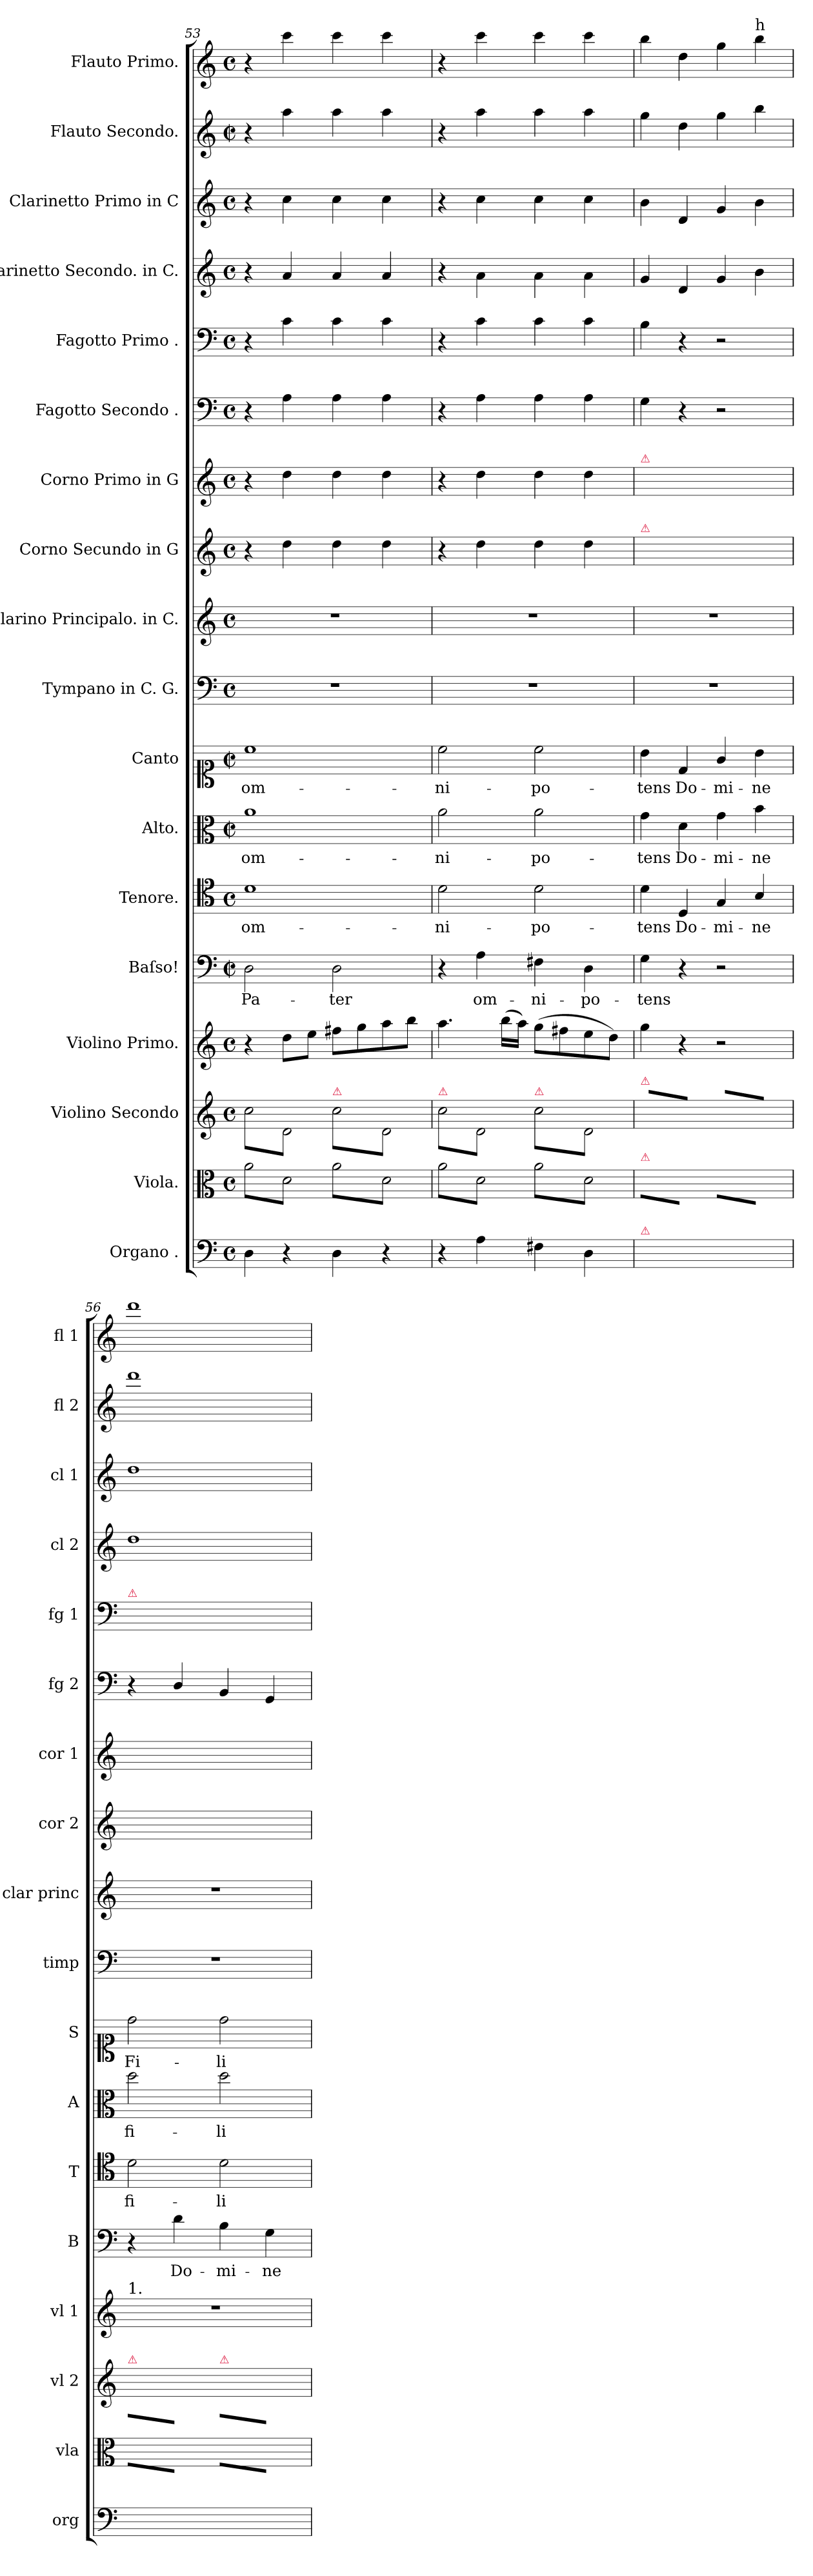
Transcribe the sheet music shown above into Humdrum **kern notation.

**kern	**kern	**kern	**kern	**kern	**text	**kern	**text	**kern	**text	**kern	**text	**kern	**kern	**kern	**kern	**kern	**kern	**kern	**kern	**kern	**kern
*part18	*part17	*part16	*part15	*part14	*part14	*part13	*part13	*part12	*part12	*part11	*part11	*part10	*part9	*part8	*part7	*part6	*part5	*part4	*part3	*part2	*part1
*staff18	*staff17	*staff16	*staff15	*staff14	*staff14	*staff13	*staff13	*staff12	*staff12	*staff11	*staff11	*staff10	*staff9	*staff8	*staff7	*staff6	*staff5	*staff4	*staff3	*staff2	*staff1
*I"Organo .	*I"Viola.	*I"Violino Secondo	*I"Violino Primo.	*I"Baſso!	*	*I"Tenore.	*	*I"Alto.	*	*I"Canto	*	*I"Tympano in C. G.	*I"Clarino Principalo. in C.	*I"Corno Secundo in G	*I"Corno Primo in G	*I"Fagotto Secondo .	*I"Fagotto Primo .	*I"Clarinetto Secondo. in C.	*I"Clarinetto Primo in C	*I"Flauto Secondo.	*I"Flauto Primo.
*I'org	*I'vla	*I'vl 2	*I'vl 1	*I'B	*	*I'T	*	*I'A	*	*I'S	*	*I'timp	*I'clar princ	*I'cor 2	*I'cor 1	*I'fg 2	*I'fg 1	*I'cl 2	*I'cl 1	*I'fl 2	*I'fl 1
*clefF4	*clefC3	*clefG2	*clefG2	*clefF4	*	*clefC4	*	*clefC3	*	*clefC1	*	*clefF4	*clefG2	*clefG2	*clefG2	*clefF4	*clefF4	*clefG2	*clefG2	*clefG2	*clefG2
*k[]	*k[]	*k[]	*k[]	*k[]	*	*k[]	*	*k[]	*	*k[]	*	*k[]	*k[]	*k[]	*k[]	*k[]	*k[]	*k[]	*k[]	*k[]	*k[]
*C:	*C:	*C:	*C:	*C:	*	*C:	*	*C:	*	*C:	*	*C:	*C:	*C:	*C:	*C:	*C:	*C:	*C:	*C:	*C:
*M4/4	*M4/4	*M4/4	*M4/4	*M4/4	*	*M4/4	*	*M4/4	*	*M4/4	*	*M4/4	*M4/4	*M4/4	*M4/4	*M4/4	*M4/4	*M4/4	*M4/4	*M4/4	*M4/4
*met(c)	*met(c)	*met(c)	*met(c)	*met(c|)	*	*met(c)	*	*met(c|)	*	*met(c|)	*	*met(c)	*met(c)	*met(c)	*met(c)	*met(c)	*met(c)	*met(c)	*met(c)	*met(c|)	*met(c)
=53	=53	=53	=53	=53	=53	=53	=53	=53	=53	=53	=53	=53	=53	=53	=53	=53	=53	=53	=53	=53	=53
!	!	!LO:TX:a:color=crimson:t=⚠	!	!	!	!	!	!	!	!	!	!	!	!	!	!	!	!	!	!	!
*	*tremolo	*	*	*	*	*	*	*	*	*	*	*	*	*	*	*	*	*	*	*	*
*	*	*tremolo	*	*	*	*	*	*	*	*	*	*	*	*	*	*	*	*	*	*	*
4D\	8a\L	8cc\L	4r	2D\	Pa-	1d	om-	1a	om-	1cc	om-	1r	1r	4r	4r	4r	4r	4r	4r	4r	4r
.	8d\	8d\	.	.	.	.	.	.	.	.	.	.	.	.	.	.	.	.	.	.	.
4r	8a\	8cc\	8dd\L	.	.	.	.	.	.	.	.	.	.	4dd\	4dd\	4A\	4c\	4a/	4cc\	4aa\	4ccc\
.	8d\J	8d\J	8ee\J	.	.	.	.	.	.	.	.	.	.	.	.	.	.	.	.	.	.
!	!	!LO:TX:a:color=crimson:t=⚠	!	!	!	!	!	!	!	!	!	!	!	!	!	!	!	!	!	!	!
4D\	8a\L	8cc\L	8ff#X\L	2D\	-ter	.	.	.	.	.	.	.	.	4dd\	4dd\	4A\	4c\	4a/	4cc\	4aa\	4ccc\
.	8d\	8d\	8gg\	.	.	.	.	.	.	.	.	.	.	.	.	.	.	.	.	.	.
4r	8a\	8cc\	8aa\	.	.	.	.	.	.	.	.	.	.	4dd\	4dd\	4A\	4c\	4a/	4cc\	4aa\	4ccc\
.	8d\J	8d\J	8bb\J	.	.	.	.	.	.	.	.	.	.	.	.	.	.	.	.	.	.
=54	=54	=54	=54	=54	=54	=54	=54	=54	=54	=54	=54	=54	=54	=54	=54	=54	=54	=54	=54	=54	=54
!	!	!LO:TX:a:color=crimson:t=⚠	!	!	!	!	!	!	!	!	!	!	!	!	!	!	!	!	!	!	!
4r	8a\L	8cc\L	4.aa\	4r	.	2d\	-ni-	2a\	-ni-	2cc\	-ni-	1r	1r	4r	4r	4r	4r	4r	4r	4r	4r
.	8d\	8d\	.	.	.	.	.	.	.	.	.	.	.	.	.	.	.	.	.	.	.
4A\	8a\	8cc\	.	4A\	om-	.	.	.	.	.	.	.	.	4dd\	4dd\	4A\	4c\	4a\	4cc\	4aa\	4ccc\
.	8d\J	8d\J	(16bb\LL	.	.	.	.	.	.	.	.	.	.	.	.	.	.	.	.	.	.
.	.	.	16aa\JJ)	.	.	.	.	.	.	.	.	.	.	.	.	.	.	.	.	.	.
!	!	!LO:TX:a:color=crimson:t=⚠	!	!	!	!	!	!	!	!	!	!	!	!	!	!	!	!	!	!	!
4F#X\	8a\L	8cc\L	(8gg\L	4F#X\	-ni-	2d\	-po-	2a\	-po-	2cc\	-po-	.	.	4dd\	4dd\	4A\	4c\	4a\	4cc\	4aa\	4ccc\
.	8d\	8d\	8ff#X\	.	.	.	.	.	.	.	.	.	.	.	.	.	.	.	.	.	.
4D\	8a\	8cc\	8ee\	4D\	-po-	.	.	.	.	.	.	.	.	4dd\	4dd\	4A\	4c\	4a\	4cc\	4aa\	4ccc\
.	8d\J	8d\J	8dd\J)	.	.	.	.	.	.	.	.	.	.	.	.	.	.	.	.	.	.
=55	=55	=55	=55	=55	=55	=55	=55	=55	=55	=55	=55	=55	=55	=55	=55	=55	=55	=55	=55	=55	=55
!	!	!	!	!	!	!	!	!	!	!	!	!	!	!	!LO:TX:a:color=crimson:t=⚠	!	!	!	!	!	!
!	!	!	!	!	!	!	!	!	!	!	!	!	!	!LO:TX:a:color=crimson:t=⚠	!	!	!	!	!	!	!
!	!	!LO:TX:a:color=crimson:t=⚠	!	!	!	!	!	!	!	!	!	!	!	!	!	!	!	!	!	!	!
!	!LO:TX:a:color=crimson:t=⚠	!	!	!	!	!	!	!	!	!	!	!	!	!	!	!	!	!	!	!	!
!LO:TX:a:color=crimson:t=⚠	!	!	!	!	!	!	!	!	!	!	!	!	!	!	!	!	!	!	!	!	!
4G\yy	8g\yyL	8b/yyL	4gg\	4G\	-tens	4d\	-tens	4g\	-tens	4b\	-tens	1r	1r	4ryy	4ryy	4G\	4B\	4g/	4b\	4gg\	4bb\
.	8d\yy	8d/yy	.	.	.	.	.	.	.	.	.	.	.	.	.	.	.	.	.	.	.
4ryy	8g\yy	8b/yy	4r	4r	.	4D/	Do-	4d\	Do-	4d/	Do-	.	.	4g/yy	4dd\yy	4r	4r	4d/	4d/	4dd\	4dd\
.	8d\yyJ	8d/yyJ	.	.	.	.	.	.	.	.	.	.	.	.	.	.	.	.	.	.	.
4G\yy	8g\yyL	8b/yyL	2r	2r	.	4G/	-mi-	4g\	-mi-	4g/	-mi-	.	.	4g/yy	4dd\yy	2r	2r	4g/	4g/	4gg\	4gg\
.	8d\yy	8d/yy	.	.	.	.	.	.	.	.	.	.	.	.	.	.	.	.	.	.	.
!	!	!	!	!	!	!	!	!	!	!	!	!	!	!	!	!	!	!	!	!	!LO:TX:a:t=h
4ryy	8g\yy	8b/yy	.	.	.	4B/	-ne	4b\	-ne	4b\	-ne	.	.	4g/yy	4dd\yy	.	.	4b\	4b\	4bb\	4bb\
.	8d\yyJ	8d/yyJ	.	.	.	.	.	.	.	.	.	.	.	.	.	.	.	.	.	.	.
=56	=56	=56	=56	=56	=56	=56	=56	=56	=56	=56	=56	=56	=56	=56	=56	=56	=56	=56	=56	=56	=56
!	!	!	!	!	!	!	!	!	!	!	!	!	!	!	!	!	!LO:TX:a:color=crimson:t=⚠	!	!	!	!
!	!	!	!LO:TX:a:t=1.	!	!	!	!	!	!	!	!	!	!	!	!	!	!	!	!	!	!
!	!	!LO:TX:a:color=crimson:t=⚠	!	!	!	!	!	!	!	!	!	!	!	!	!	!	!	!	!	!	!
4G\yy	8g\yyL	8b\yyL	1r	4r	.	2d\	fi-	2dd\	fi-	2dd\	Fi-	1r	1r	4ryy	4ryy	4r	4ryy	1dd	1dd	1ddd	1ddd
.	8d\yy	8d\yy	.	.	.	.	.	.	.	.	.	.	.	.	.	.	.	.	.	.	.
4ryy	8g\yy	8b\yy	.	4d\	Do-	.	.	.	.	.	.	.	.	4g/yy	4dd\yy	4D/	4d\yy	.	.	.	.
.	8d\yyJ	8d\yyJ	.	.	.	.	.	.	.	.	.	.	.	.	.	.	.	.	.	.	.
!	!	!LO:TX:a:color=crimson:t=⚠	!	!	!	!	!	!	!	!	!	!	!	!	!	!	!	!	!	!	!
4G\yy	8g\yyL	8b\yyL	.	4B\	-mi-	2d\	-li	2dd\	-li	2dd\	-li	.	.	4g/yy	4dd\yy	4BB/	4B\yy	.	.	.	.
.	8d\yy	8d\yy	.	.	.	.	.	.	.	.	.	.	.	.	.	.	.	.	.	.	.
4ryy	8g\yy	8b\yy	.	4G\	-ne	.	.	.	.	.	.	.	.	4g/yy	4dd\yy	4GG/	4G\yy	.	.	.	.
.	8d\yyJ	8d\yyJ	.	.	.	.	.	.	.	.	.	.	.	.	.	.	.	.	.	.	.
*	*	*Xtremolo	*	*	*	*	*	*	*	*	*	*	*	*	*	*	*	*	*	*	*
*	*Xtremolo	*	*	*	*	*	*	*	*	*	*	*	*	*	*	*	*	*	*	*	*
.	.	.	.	.	.	.	.	.	.	.	.	.	.	.	.	.	.	.	.	.	.
.	.	.	.	.	.	.	.	.	.	.	.	.	.	.	.	.	.	.	.	.	.
=	=	=	=	=	=	=	=	=	=	=	=	=	=	=	=	=	=	=	=	=	=
*-	*-	*-	*-	*-	*-	*-	*-	*-	*-	*-	*-	*-	*-	*-	*-	*-	*-	*-	*-	*-	*-
